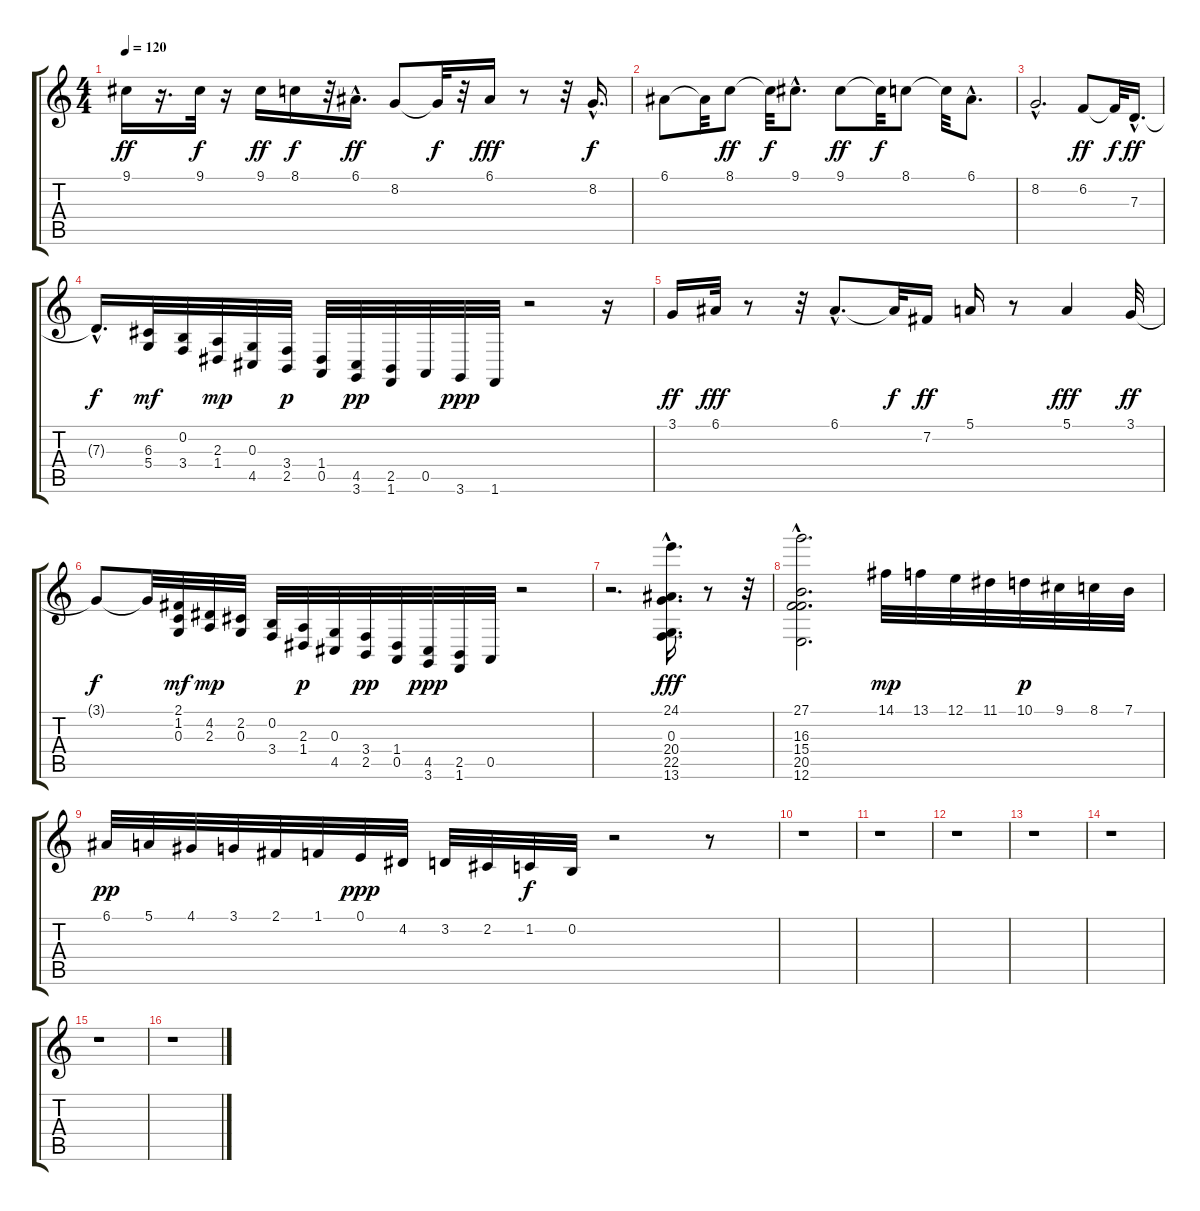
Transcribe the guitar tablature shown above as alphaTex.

\track "" {instrument brasssection}
\staff {score tabs}
\tuning (E4 B3 G3 D3 A2 E2) {hide}
\ts (4 4)
\tempo 120
\clef g2
\ks c
9.1.16{dy ff} r.16{d} 9.1.32{dy f} r.16 9.1.16{dy ff} 8.1.16{dy f} r.32 6.1{hac}.16{d dy ff} 8.2.8 8.2{t}.32{dy f} r.32 6.1.16{dy fff} r.8 r.32 8.2{hac}.16{d dy f} |
6.1.8 6.1{t}.32 8.1.8{dy ff} 8.1{t}.32{dy f} 9.1{hac}.8{d} 9.1.8{dy ff} 9.1{t}.32{dy f} 8.1.8 8.1{t}.32 6.1{hac}.8{d} |
8.2{hac}.2{d} 6.2.8{dy ff} 6.2{t}.32{dy f} 7.3{hac}.16{d dy ff} |
7.3{hac t}.16{d dy f} (6.3 5.4).32{dy mf} (0.2 3.4).32 (2.3 1.4).32{dy mp} (0.3 4.5).32 (3.4 2.5).32{dy p} (1.4 0.5).32 (4.5 3.6).32{dy pp} (2.5 1.6).32 0.5.32 3.6.32{dy ppp} 1.6.32 r.2 r.16 |
3.1.16{dy ff} 6.1.32{dy fff} r.8 r.32 6.1{hac}.8{d} 6.1{t}.32{dy f} 7.2.16{dy ff} 5.1.16 r.8 5.1.4{dy fff} 3.1.32{dy ff} |
3.1{t}.8{dy f} 3.1{t}.32 (2.1 1.2 0.3).32{dy mf} (4.2 2.3).32{dy mp} (2.2 0.3).32 (0.2 3.4).32 (2.3 1.4).32{dy p} (0.3 4.5).32 (3.4 2.5).32{dy pp} (1.4 0.5).32 (4.5 3.6).32{dy ppp} (2.5 1.6).32 0.5.32 r.2 |
r.2{d} (24.1{hac} 0.3{hac} 20.4{hac} 22.5{hac} 13.6).16{d dy fff} r.8 r.32 |
(27.1{hac} 16.3{hac} 15.4{hac} 20.5{hac} 12.6{hac}).2{d} 14.1.32{dy mp} 13.1.32 12.1.32 11.1.32 10.1.32{dy p} 9.1.32 8.1.32 7.1.32 |
6.1.32{dy pp} 5.1.32 4.1.32 3.1.32 2.1.32 1.1.32 0.1.32{dy ppp} 4.2.32 3.2.32 2.2.32 1.2.32{dy f} 0.2.32 r.2 r.8 |
r.1 |
r.1 |
r.1 |
r.1 |
r.1 |
r.1 |
r.1
